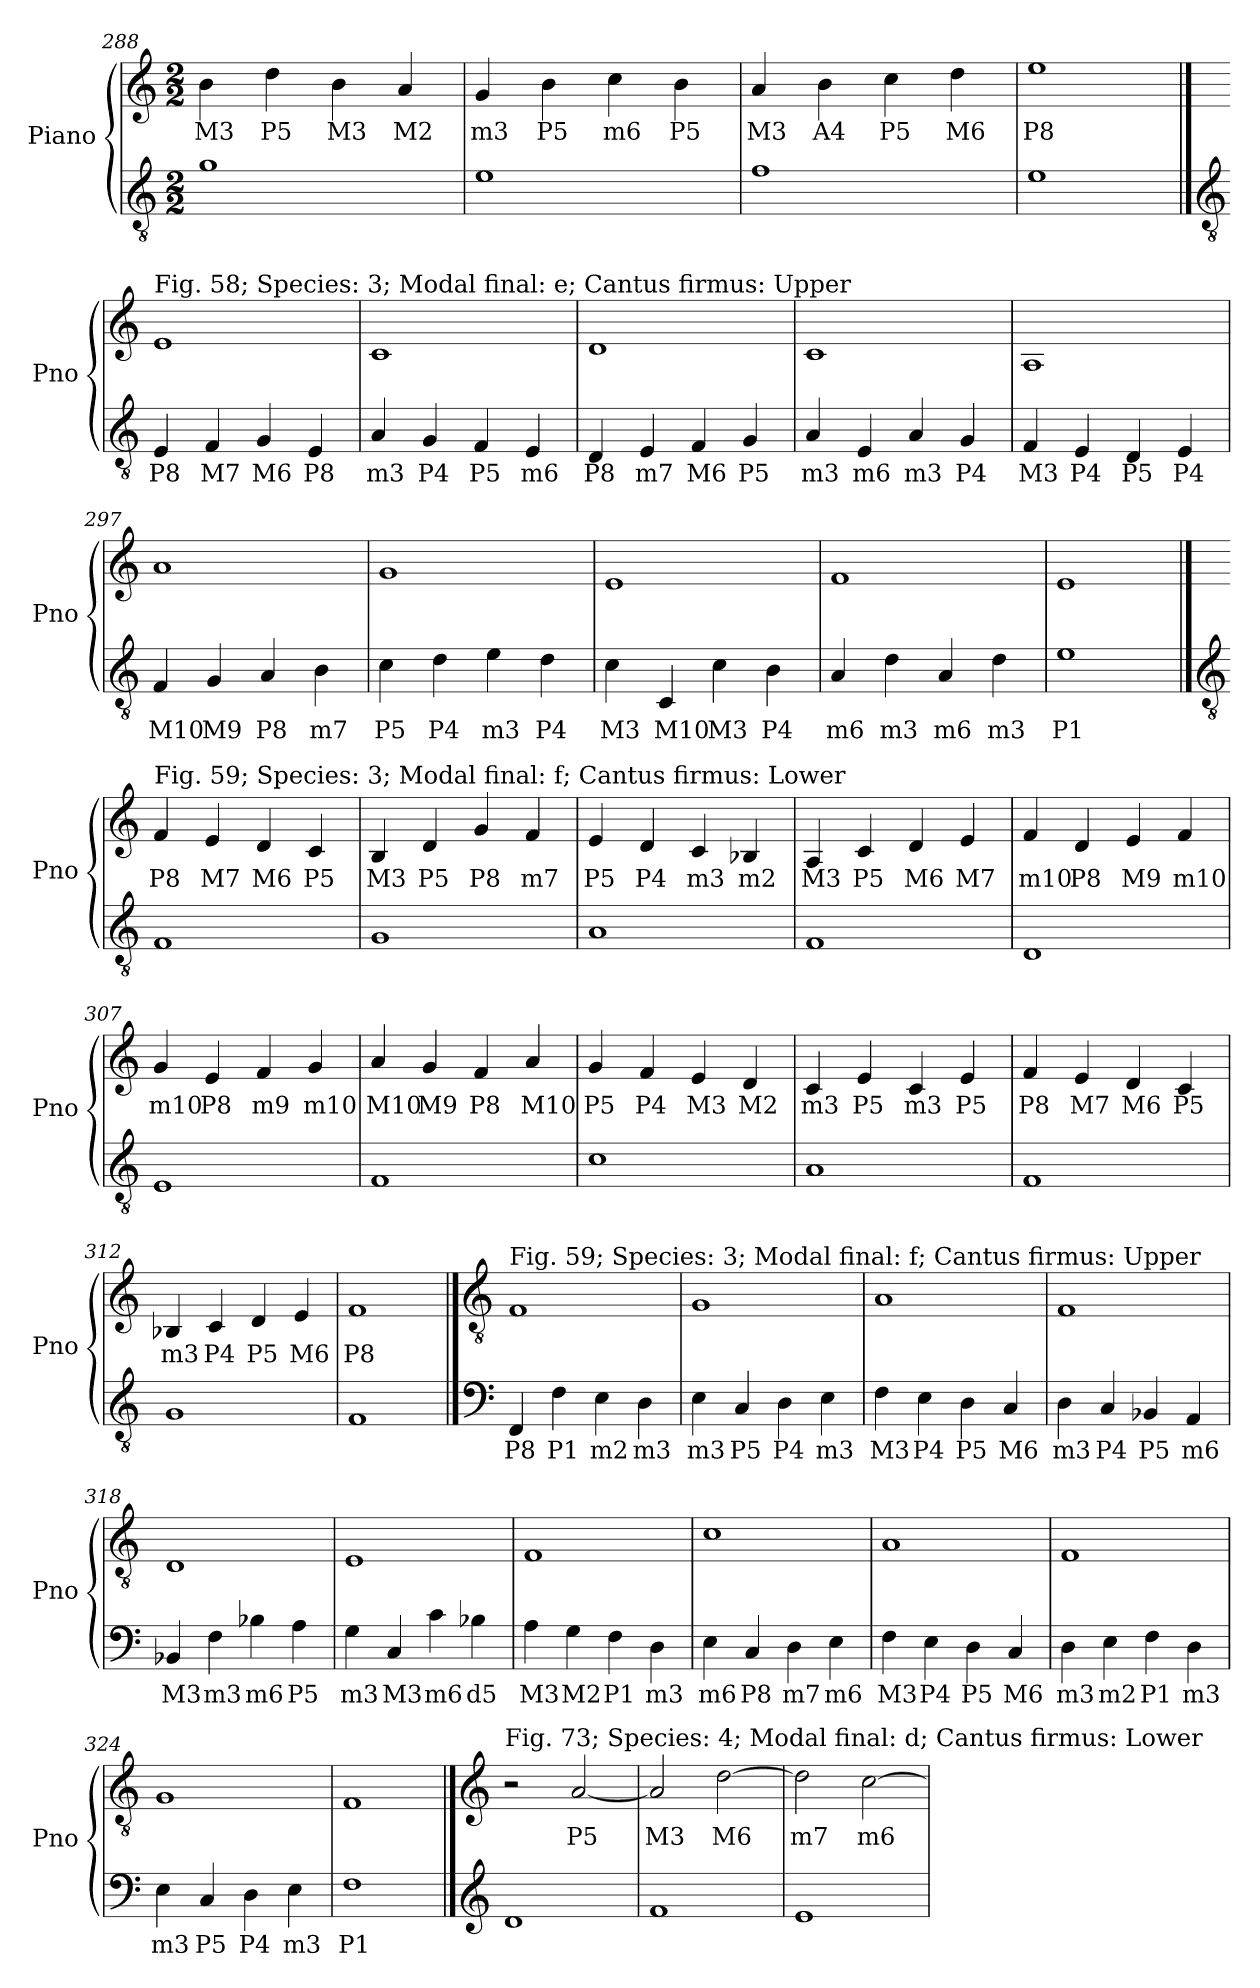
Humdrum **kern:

**kern	**text	**kern	**text
*part2	*part2	*part1	*part1
*staff2	*staff2	*staff1	*staff1
*I"Piano	*	*I"Piano	*
*I'Pno	*	*I'Pno	*
*clefGv2	*	*clefG2	*
*k[]	*	*k[]	*
*M2/2	*	*M2/2	*
=288	=288	=288	=288
!	!	!	!LO:LY:b
1g	.	4b\	M3
!	!	!	!LO:LY:b
.	.	4dd\	P5
!	!	!	!LO:LY:b
.	.	4b\	M3
!	!	!	!LO:LY:b
.	.	4a/	M2
=289	=289	=289	=289
!	!	!	!LO:LY:b
1e	.	4g/	m3
!	!	!	!LO:LY:b
.	.	4b\	P5
!	!	!	!LO:LY:b
.	.	4cc\	m6
!	!	!	!LO:LY:b
.	.	4b\	P5
=290	=290	=290	=290
!	!	!	!LO:LY:b
1f	.	4a/	M3
!	!	!	!LO:LY:b
.	.	4b\	A4
!	!	!	!LO:LY:b
.	.	4cc\	P5
!	!	!	!LO:LY:b
.	.	4dd\	M6
=291	=291	=291	=291
!	!	!	!LO:LY:b
1e	.	1ee	P8
!!LO:PB:g=z
==292	==292	==292	==292
*clefGv2	*	*	*
!	!	!LO:TX:a:t=Fig. 58; Species&colon; 3; Modal final&colon; e; Cantus firmus&colon; Upper	!
!	!LO:LY:b	!	!
4E/	P8	1e	.
!	!LO:LY:b	!	!
4F/	M7	.	.
!	!LO:LY:b	!	!
4G/	M6	.	.
!	!LO:LY:b	!	!
4E/	P8	.	.
=293	=293	=293	=293
!	!LO:LY:b	!	!
4A/	m3	1c	.
!	!LO:LY:b	!	!
4G/	P4	.	.
!	!LO:LY:b	!	!
4F/	P5	.	.
!	!LO:LY:b	!	!
4E/	m6	.	.
=294	=294	=294	=294
!	!LO:LY:b	!	!
4D/	P8	1d	.
!	!LO:LY:b	!	!
4E/	m7	.	.
!	!LO:LY:b	!	!
4F/	M6	.	.
!	!LO:LY:b	!	!
4G/	P5	.	.
=295	=295	=295	=295
!	!LO:LY:b	!	!
4A/	m3	1c	.
!	!LO:LY:b	!	!
4E/	m6	.	.
!	!LO:LY:b	!	!
4A/	m3	.	.
!	!LO:LY:b	!	!
4G/	P4	.	.
=296	=296	=296	=296
!	!LO:LY:b	!	!
4F/	M3	1A	.
!	!LO:LY:b	!	!
4E/	P4	.	.
!	!LO:LY:b	!	!
4D/	P5	.	.
!	!LO:LY:b	!	!
4E/	P4	.	.
!!LO:LB:g=z
=297	=297	=297	=297
!	!LO:LY:b	!	!
4F/	M10	1a	.
!	!LO:LY:b	!	!
4G/	M9	.	.
!	!LO:LY:b	!	!
4A/	P8	.	.
!	!LO:LY:b	!	!
4B\	m7	.	.
=298	=298	=298	=298
!	!LO:LY:b	!	!
4c\	P5	1g	.
!	!LO:LY:b	!	!
4d\	P4	.	.
!	!LO:LY:b	!	!
4e\	m3	.	.
!	!LO:LY:b	!	!
4d\	P4	.	.
=299	=299	=299	=299
!	!LO:LY:b	!	!
4c\	M3	1e	.
!	!LO:LY:b	!	!
4C/	M10	.	.
!	!LO:LY:b	!	!
4c\	M3	.	.
!	!LO:LY:b	!	!
4B\	P4	.	.
=300	=300	=300	=300
!	!LO:LY:b	!	!
4A/	m6	1f	.
!	!LO:LY:b	!	!
4d\	m3	.	.
!	!LO:LY:b	!	!
4A/	m6	.	.
!	!LO:LY:b	!	!
4d\	m3	.	.
=301	=301	=301	=301
!	!LO:LY:b	!	!
1e	P1	1e	.
!!LO:LB:g=z
==302	==302	==302	==302
*clefGv2	*	*	*
!	!	!LO:TX:a:t=Fig. 59; Species&colon; 3; Modal final&colon; f; Cantus firmus&colon; Lower	!
!	!	!	!LO:LY:b
1F	.	4f/	P8
!	!	!	!LO:LY:b
.	.	4e/	M7
!	!	!	!LO:LY:b
.	.	4d/	M6
!	!	!	!LO:LY:b
.	.	4c/	P5
=303	=303	=303	=303
!	!	!	!LO:LY:b
1G	.	4B/	M3
!	!	!	!LO:LY:b
.	.	4d/	P5
!	!	!	!LO:LY:b
.	.	4g/	P8
!	!	!	!LO:LY:b
.	.	4f/	m7
=304	=304	=304	=304
!	!	!	!LO:LY:b
1A	.	4e/	P5
!	!	!	!LO:LY:b
.	.	4d/	P4
!	!	!	!LO:LY:b
.	.	4c/	m3
!	!	!	!LO:LY:b
.	.	4B-X/	m2
=305	=305	=305	=305
!	!	!	!LO:LY:b
1F	.	4A/	M3
!	!	!	!LO:LY:b
.	.	4c/	P5
!	!	!	!LO:LY:b
.	.	4d/	M6
!	!	!	!LO:LY:b
.	.	4e/	M7
=306	=306	=306	=306
!	!	!	!LO:LY:b
1D	.	4f/	m10
!	!	!	!LO:LY:b
.	.	4d/	P8
!	!	!	!LO:LY:b
.	.	4e/	M9
!	!	!	!LO:LY:b
.	.	4f/	m10
=307	=307	=307	=307
!	!	!	!LO:LY:b
1E	.	4g/	m10
!	!	!	!LO:LY:b
.	.	4e/	P8
!	!	!	!LO:LY:b
.	.	4f/	m9
!	!	!	!LO:LY:b
.	.	4g/	m10
!!LO:LB:g=z
=308	=308	=308	=308
!	!	!	!LO:LY:b
1F	.	4a/	M10
!	!	!	!LO:LY:b
.	.	4g/	M9
!	!	!	!LO:LY:b
.	.	4f/	P8
!	!	!	!LO:LY:b
.	.	4a/	M10
=309	=309	=309	=309
!	!	!	!LO:LY:b
1c	.	4g/	P5
!	!	!	!LO:LY:b
.	.	4f/	P4
!	!	!	!LO:LY:b
.	.	4e/	M3
!	!	!	!LO:LY:b
.	.	4d/	M2
=310	=310	=310	=310
!	!	!	!LO:LY:b
1A	.	4c/	m3
!	!	!	!LO:LY:b
.	.	4e/	P5
!	!	!	!LO:LY:b
.	.	4c/	m3
!	!	!	!LO:LY:b
.	.	4e/	P5
=311	=311	=311	=311
!	!	!	!LO:LY:b
1F	.	4f/	P8
!	!	!	!LO:LY:b
.	.	4e/	M7
!	!	!	!LO:LY:b
.	.	4d/	M6
!	!	!	!LO:LY:b
.	.	4c/	P5
=312	=312	=312	=312
!	!	!	!LO:LY:b
1G	.	4B-X/	m3
!	!	!	!LO:LY:b
.	.	4c/	P4
!	!	!	!LO:LY:b
.	.	4d/	P5
!	!	!	!LO:LY:b
.	.	4e/	M6
=313	=313	=313	=313
!	!	!	!LO:LY:b
1F	.	1f	P8
!!LO:LB:g=z
==314	==314	==314	==314
*clefF4	*	*clefGv2	*
!	!	!LO:TX:a:t=Fig. 59; Species&colon; 3; Modal final&colon; f; Cantus firmus&colon; Upper	!
!	!LO:LY:b	!	!
4FF/	P8	1F	.
!	!LO:LY:b	!	!
4F\	P1	.	.
!	!LO:LY:b	!	!
4E\	m2	.	.
!	!LO:LY:b	!	!
4D\	m3	.	.
=315	=315	=315	=315
!	!LO:LY:b	!	!
4E\	m3	1G	.
!	!LO:LY:b	!	!
4C/	P5	.	.
!	!LO:LY:b	!	!
4D\	P4	.	.
!	!LO:LY:b	!	!
4E\	m3	.	.
=316	=316	=316	=316
!	!LO:LY:b	!	!
4F\	M3	1A	.
!	!LO:LY:b	!	!
4E\	P4	.	.
!	!LO:LY:b	!	!
4D\	P5	.	.
!	!LO:LY:b	!	!
4C/	M6	.	.
=317	=317	=317	=317
!	!LO:LY:b	!	!
4D\	m3	1F	.
!	!LO:LY:b	!	!
4C/	P4	.	.
!	!LO:LY:b	!	!
4BB-X/	P5	.	.
!	!LO:LY:b	!	!
4AA/	m6	.	.
=318	=318	=318	=318
!	!LO:LY:b	!	!
4BB-X/	M3	1D	.
!	!LO:LY:b	!	!
4F\	m3	.	.
!	!LO:LY:b	!	!
4B-X\	m6	.	.
!	!LO:LY:b	!	!
4A\	P5	.	.
=319	=319	=319	=319
!	!LO:LY:b	!	!
4G\	m3	1E	.
!	!LO:LY:b	!	!
4C/	M3	.	.
!	!LO:LY:b	!	!
4c\	m6	.	.
!	!LO:LY:b	!	!
4B-X\	d5	.	.
!!LO:LB:g=z
=320	=320	=320	=320
!	!LO:LY:b	!	!
4A\	M3	1F	.
!	!LO:LY:b	!	!
4G\	M2	.	.
!	!LO:LY:b	!	!
4F\	P1	.	.
!	!LO:LY:b	!	!
4D\	m3	.	.
=321	=321	=321	=321
!	!LO:LY:b	!	!
4E\	m6	1c	.
!	!LO:LY:b	!	!
4C/	P8	.	.
!	!LO:LY:b	!	!
4D\	m7	.	.
!	!LO:LY:b	!	!
4E\	m6	.	.
=322	=322	=322	=322
!	!LO:LY:b	!	!
4F\	M3	1A	.
!	!LO:LY:b	!	!
4E\	P4	.	.
!	!LO:LY:b	!	!
4D\	P5	.	.
!	!LO:LY:b	!	!
4C/	M6	.	.
=323	=323	=323	=323
!	!LO:LY:b	!	!
4D\	m3	1F	.
!	!LO:LY:b	!	!
4E\	m2	.	.
!	!LO:LY:b	!	!
4F\	P1	.	.
!	!LO:LY:b	!	!
4D\	m3	.	.
=324	=324	=324	=324
!	!LO:LY:b	!	!
4E\	m3	1G	.
!	!LO:LY:b	!	!
4C/	P5	.	.
!	!LO:LY:b	!	!
4D\	P4	.	.
!	!LO:LY:b	!	!
4E\	m3	.	.
=325	=325	=325	=325
!	!LO:LY:b	!	!
1F	P1	1F	.
!!LO:PB:g=z
==326	==326	==326	==326
*clefG2	*	*clefG2	*
!	!	!LO:TX:a:t=Fig. 73; Species&colon; 4; Modal final&colon; d; Cantus firmus&colon; Lower	!
1d	.	2r	.
!	!	!	!LO:LY:b
.	.	[2a/	P5
=327	=327	=327	=327
!	!	!	!LO:LY:b
1f	.	2a/]	M3
!	!	!	!LO:LY:b
.	.	[2dd\	M6
=328	=328	=328	=328
!	!	!	!LO:LY:b
1e	.	2dd\]	m7
!	!	!	!LO:LY:b
.	.	[2cc\	m6
=	=	=	=
*-	*-	*-	*-
